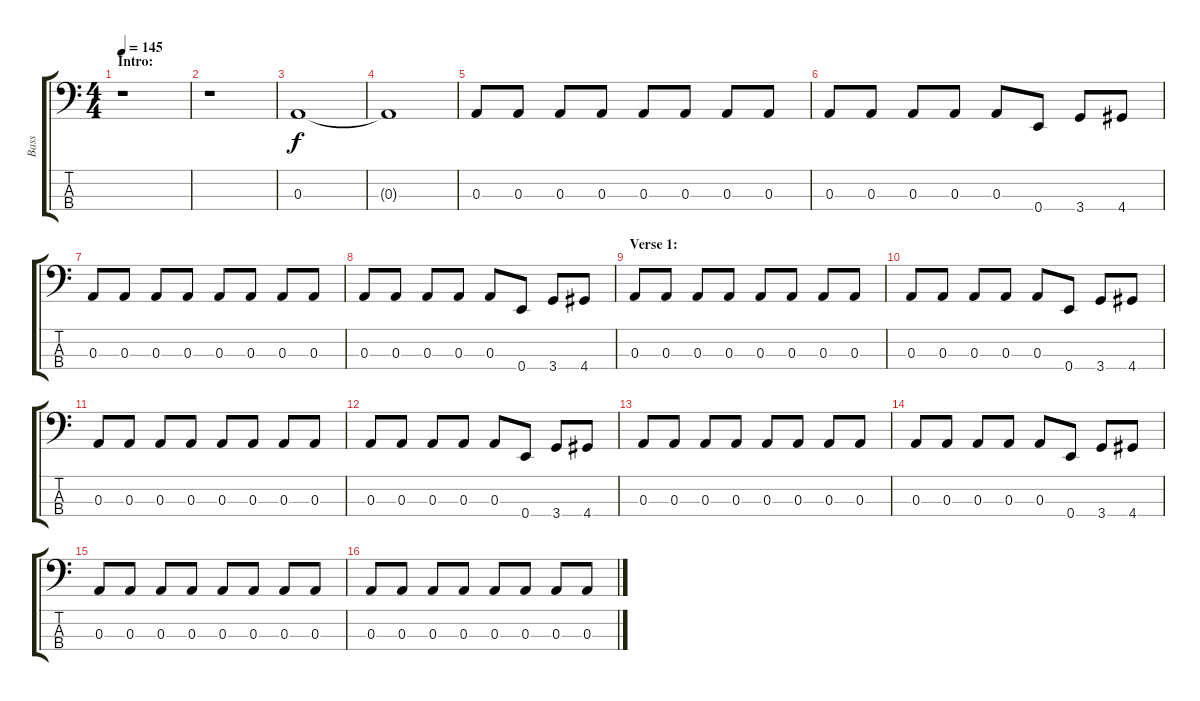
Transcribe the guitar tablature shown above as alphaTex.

\track ("Bass" "Bass") {instrument electricbasspick}
\staff {score tabs}
\tuning (G2 D2 A1 E1) {hide}
\ts (4 4)
\section ("" "Intro:")
\tempo 145
\clef f4
\ks c
r.1{dy f instrument electricbasspick} |
r.1 |
0.3.1 |
0.3{t}.1 |
0.3.8 0.3.8 0.3.8 0.3.8 0.3.8 0.3.8 0.3.8 0.3.8 |
0.3.8 0.3.8 0.3.8 0.3.8 0.3.8 0.4.8 3.4.8 4.4.8 |
0.3.8 0.3.8 0.3.8 0.3.8 0.3.8 0.3.8 0.3.8 0.3.8 |
0.3.8 0.3.8 0.3.8 0.3.8 0.3.8 0.4.8 3.4.8 4.4.8 |
\section ("" "Verse 1:")
0.3.8 0.3.8 0.3.8 0.3.8 0.3.8 0.3.8 0.3.8 0.3.8 |
0.3.8 0.3.8 0.3.8 0.3.8 0.3.8 0.4.8 3.4.8 4.4.8 |
0.3.8 0.3.8 0.3.8 0.3.8 0.3.8 0.3.8 0.3.8 0.3.8 |
0.3.8 0.3.8 0.3.8 0.3.8 0.3.8 0.4.8 3.4.8 4.4.8 |
0.3.8 0.3.8 0.3.8 0.3.8 0.3.8 0.3.8 0.3.8 0.3.8 |
0.3.8 0.3.8 0.3.8 0.3.8 0.3.8 0.4.8 3.4.8 4.4.8 |
0.3.8 0.3.8 0.3.8 0.3.8 0.3.8 0.3.8 0.3.8 0.3.8 |
0.3.8 0.3.8 0.3.8 0.3.8 0.3.8 0.3.8 0.3.8 0.3.8
